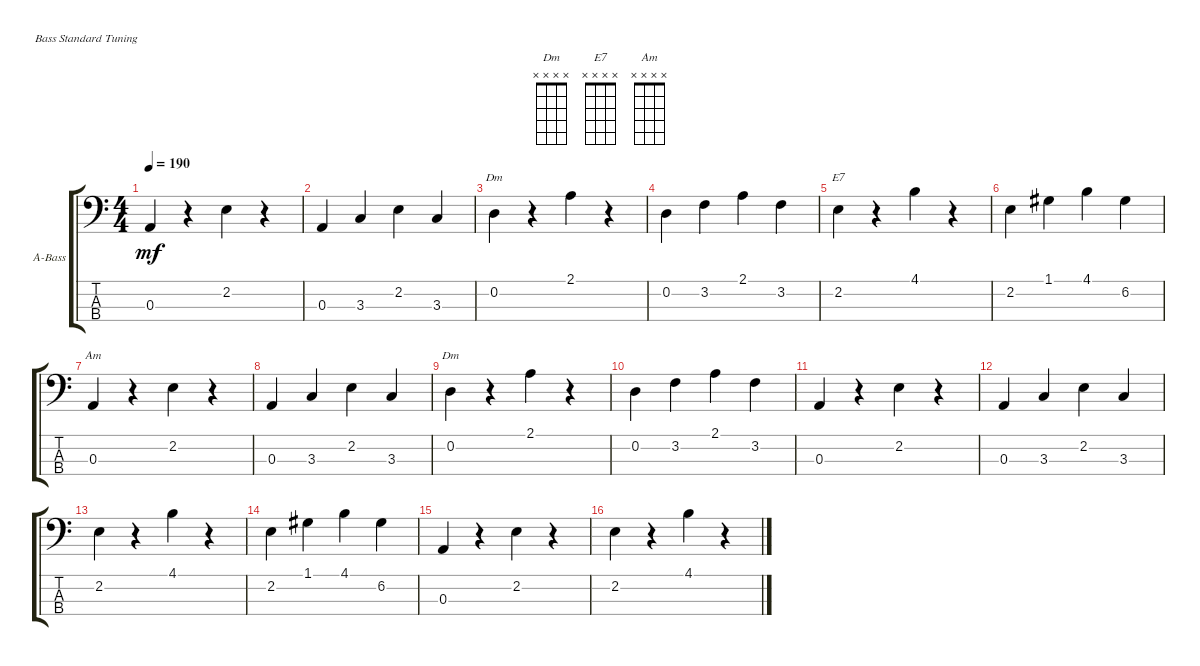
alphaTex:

\bracketExtendMode groupsimilarinstruments
\firstSystemTrackNameOrientation horizontal
\otherSystemsTrackNameOrientation horizontal
\track ("Contrabasse (Viol" "A-Bass") {instrument acousticbass}
\staff {score tabs}
\tuning (G2 D2 A1 E1)
\chord ("Dm" x x x x)
\chord ("E7" x x x x)
\chord ("Am" x x x x)
\ts (4 4)
\tempo 190
\clef f4
\ks c
0.3.4{dy mf} r.4 2.2.4 r.4 |
\scale
0.241214 0.3.4 3.3.4 2.2.4 3.3.4 |
\scale
0.554756 0.2.4{ch "Dm"} r.4 2.1.4 r.4 |
\scale
0.204473 0.2.4 3.2.4 2.1.4 3.2.4 |
2.2.4{ch "E7"} r.4 4.1.4 r.4 |
2.2.4 1.1.4 4.1.4 6.2.4 |
0.3.4{ch "Am"} r.4 2.2.4 r.4 |
0.3.4 3.3.4 2.2.4 3.3.4 |
0.2.4{ch "Dm"} r.4 2.1.4 r.4 |
0.2.4 3.2.4 2.1.4 3.2.4 |
0.3.4 r.4 2.2.4 r.4 |
0.3.4 3.3.4 2.2.4 3.3.4 |
2.2.4 r.4 4.1.4 r.4 |
2.2.4 1.1.4 4.1.4 6.2.4 |
0.3.4 r.4 2.2.4 r.4 |
2.2.4 r.4 4.1.4 r.4
